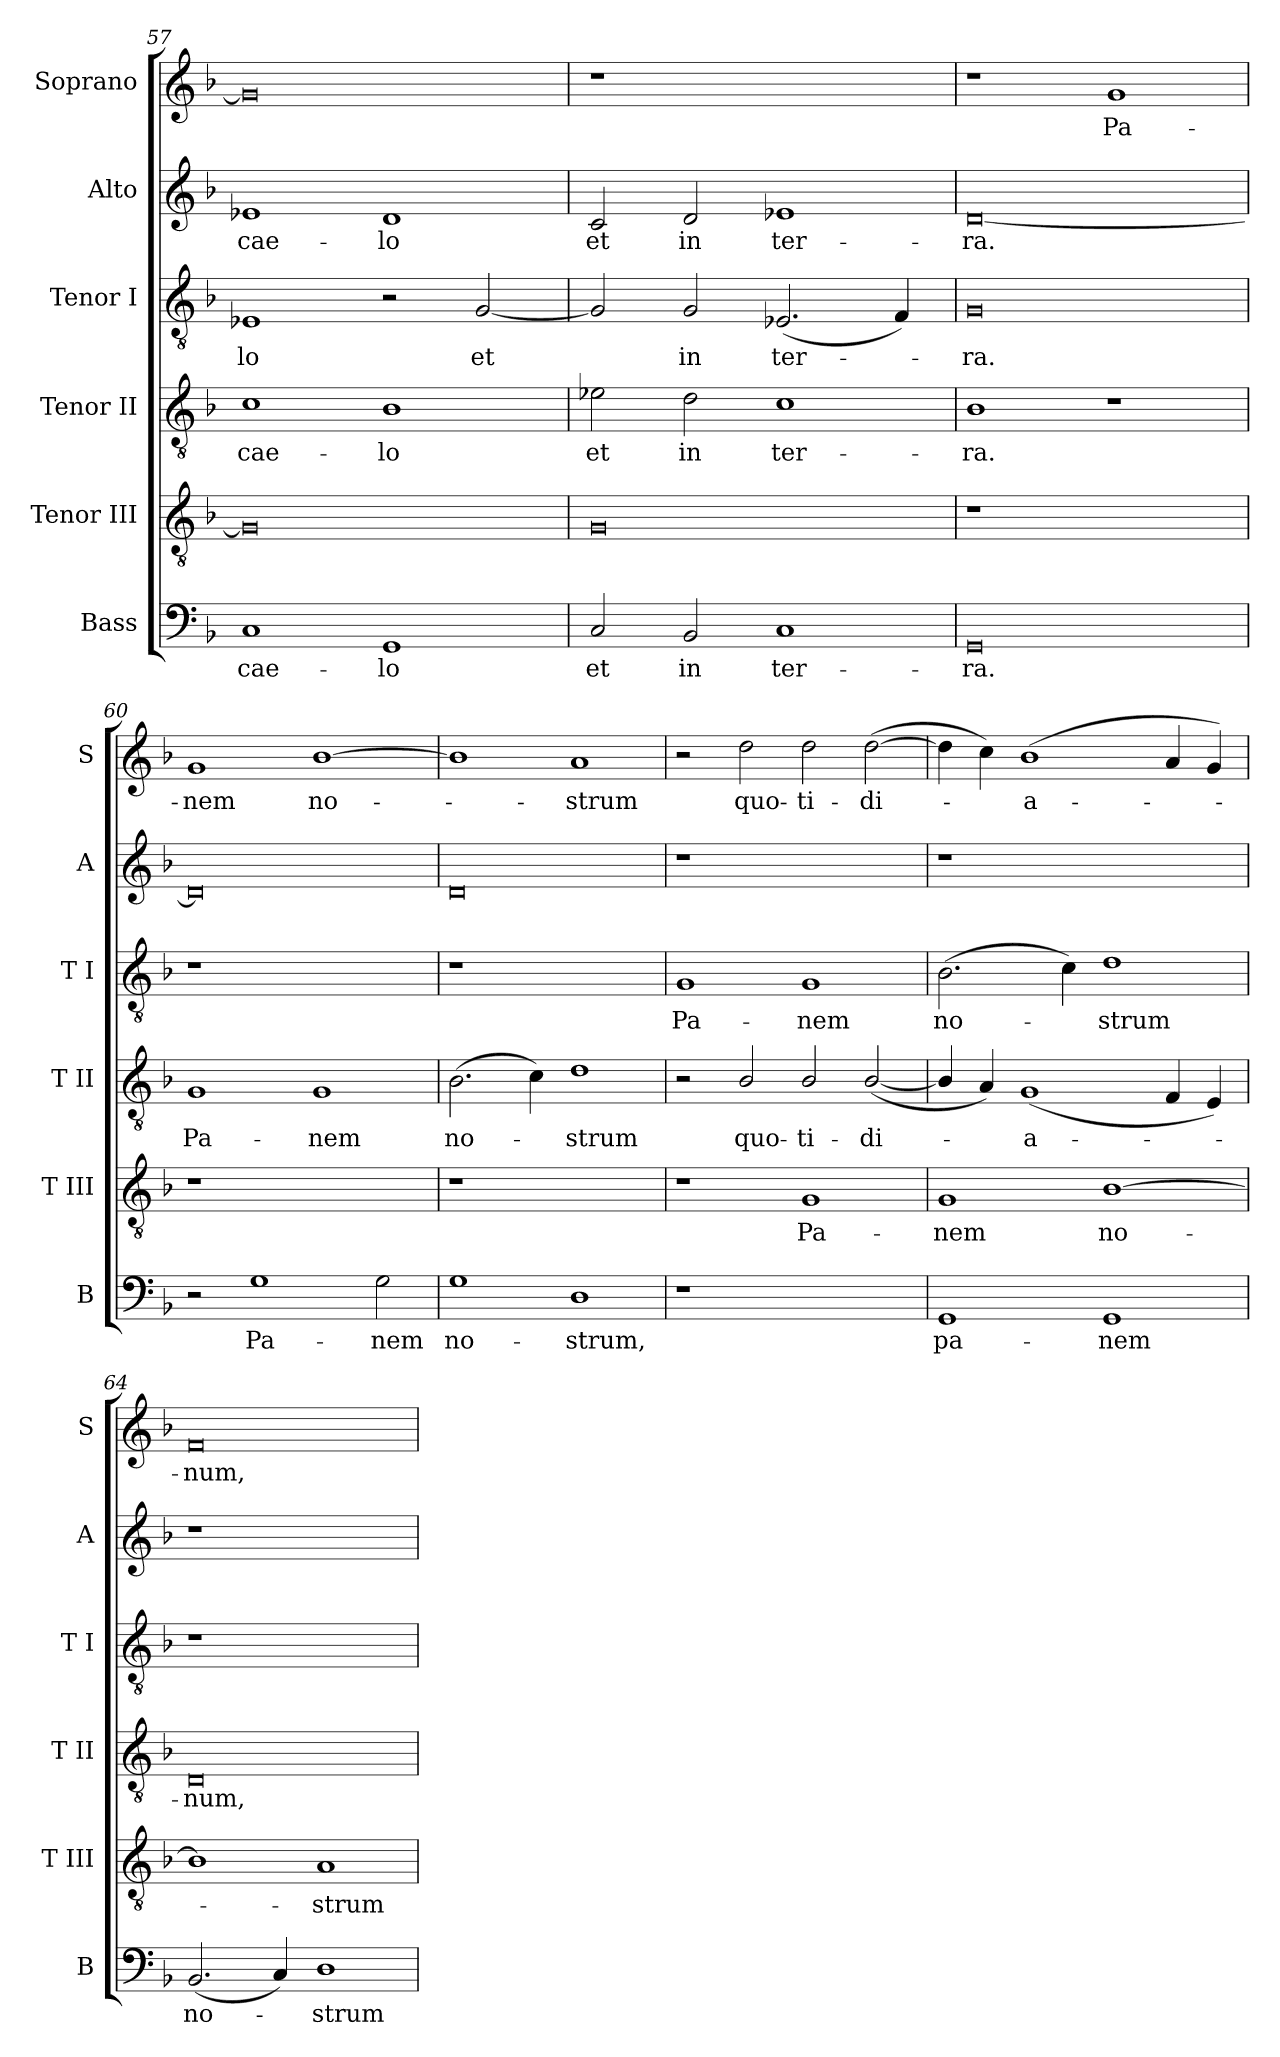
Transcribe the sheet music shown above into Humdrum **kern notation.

**kern	**text	**kern	**text	**kern	**text	**kern	**text	**kern	**text	**kern	**text
*part6	*part6	*part5	*part5	*part4	*part4	*part3	*part3	*part2	*part2	*part1	*part1
*staff6	*staff6	*staff5	*staff5	*staff4	*staff4	*staff3	*staff3	*staff2	*staff2	*staff1	*staff1
*I"Bass	*	*I"Tenor III	*	*I"Tenor II	*	*I"Tenor I	*	*I"Alto	*	*I"Soprano	*
*I'B	*	*I'T III	*	*I'T II	*	*I'T I	*	*I'A	*	*I'S	*
*clefF4	*	*clefGv2	*	*clefGv2	*	*clefGv2	*	*clefG2	*	*clefG2	*
*k[b-]	*	*k[b-]	*	*k[b-]	*	*k[b-]	*	*k[b-]	*	*k[b-]	*
*F:	*	*F:	*	*F:	*	*F:	*	*F:	*	*F:	*
=57	=57	=57	=57	=57	=57	=57	=57	=57	=57	=57	=57
!	!LO:LY:b	!	!	!	!LO:LY:b	!	!LO:LY:b	!	!LO:LY:b	!	!
1C	cae-	0G]	.	1c	cae-	1E-X	-lo	1e-X	cae-	0g]	.
!	!LO:LY:b	!	!	!	!LO:LY:b	!	!	!	!LO:LY:b	!	!
1GG	-lo	.	.	1B-	-lo	2r	.	1d	-lo	.	.
!	!	!	!	!	!	!	!LO:LY:b	!	!	!	!
.	.	.	.	.	.	[2G/	et	.	.	.	.
=58	=58	=58	=58	=58	=58	=58	=58	=58	=58	=58	=58
!	!LO:LY:b	!	!	!	!LO:LY:b	!	!	!	!LO:LY:b	!	!
2C/	et	0G	.	2e-X\	et	2G/]	.	2c/	et	1r	.
!	!LO:LY:b	!	!	!	!LO:LY:b	!	!LO:LY:b	!	!LO:LY:b	!	!
2BB-/	in	.	.	2d\	in	2G/	in	2d/	in	.	.
!	!LO:LY:b	!	!	!	!LO:LY:b	!	!LO:LY:b	!	!LO:LY:b	!	!
1C	ter-	.	.	1c	ter-	(<2.E-X/	ter-	1e-X	ter-	1ryy	.
.	.	.	.	.	.	4F/)	.	.	.	.	.
=59	=59	=59	=59	=59	=59	=59	=59	=59	=59	=59	=59
!	!LO:LY:b	!	!	!	!LO:LY:b	!	!LO:LY:b	!	!LO:LY:b	!	!
0GG	-ra.	1r	.	1B-	-ra.	0G	ra.	[0d	-ra.	1r	.
!	!	!	!	!	!	!	!	!	!	!	!LO:LY:b
.	.	1ryy	.	1r	.	.	.	.	.	1g	Pa-
=60	=60	=60	=60	=60	=60	=60	=60	=60	=60	=60	=60
!	!	!	!	!	!LO:LY:b	!	!	!	!	!	!LO:LY:b
2r	.	1r	.	1G	Pa-	1r	.	0d]	.	1g	-nem
!	!LO:LY:b	!	!	!	!	!	!	!	!	!	!
1G	Pa-	.	.	.	.	.	.	.	.	.	.
!	!	!	!	!	!LO:LY:b	!	!	!	!	!	!LO:LY:b
.	.	1ryy	.	1G	-nem	1ryy	.	.	.	[1b-	no-
!	!LO:LY:b	!	!	!	!	!	!	!	!	!	!
2G\	-nem	.	.	.	.	.	.	.	.	.	.
!!LO:LB:g=z
=61	=61	=61	=61	=61	=61	=61	=61	=61	=61	=61	=61
!	!LO:LY:b	!	!	!	!LO:LY:b	!	!	!	!	!	!
1G	no-	1r	.	(>2.B-\	no-	1r	.	0d	.	1b-]	.
.	.	.	.	4c\)	.	.	.	.	.	.	.
!	!LO:LY:b	!	!	!	!LO:LY:b	!	!	!	!	!	!LO:LY:b
1D	-strum,	1ryy	.	1d	strum	1ryy	.	.	.	1a	strum
!!LO:PB:g=z
=62	=62	=62	=62	=62	=62	=62	=62	=62	=62	=62	=62
!	!	!	!	!	!	!	!LO:LY:b	!	!	!	!
1r	.	1r	.	2r	.	1G	Pa-	1r	.	2r	.
!	!	!	!	!	!LO:LY:b	!	!	!	!	!	!LO:LY:b
.	.	.	.	2B-/	quo-	.	.	.	.	2dd\	quo-
!	!	!	!LO:LY:b	!	!LO:LY:b	!	!LO:LY:b	!	!	!	!LO:LY:b
1ryy	.	1G	Pa-	2B-/	-ti-	1G	-nem	1ryy	.	2dd\	-ti-
!	!	!	!	!	!LO:LY:b	!	!	!	!	!	!LO:LY:b
.	.	.	.	(<[2B-/	-di-	.	.	.	.	(>[2dd\	-di-
=63	=63	=63	=63	=63	=63	=63	=63	=63	=63	=63	=63
!	!LO:LY:b	!	!LO:LY:b	!	!	!	!LO:LY:b	!	!	!	!
1GG	pa-	1G	-nem	4B-/]	.	(>2.B-\	no-	1r	.	4dd\]	.
.	.	.	.	4A/)	.	.	.	.	.	4cc\)	.
!	!	!	!	!	!LO:LY:b	!	!	!	!	!	!LO:LY:b
.	.	.	.	(<1G	a-	.	.	.	.	(<1b-	a-
.	.	.	.	.	.	4c\)	.	.	.	.	.
!	!LO:LY:b	!	!LO:LY:b	!	!	!	!LO:LY:b	!	!	!	!
1GG	-nem	[1B-	no-	.	.	1d	strum	1ryy	.	.	.
.	.	.	.	4F/	.	.	.	.	.	4a/	.
.	.	.	.	4E/)	.	.	.	.	.	4g/)	.
=64	=64	=64	=64	=64	=64	=64	=64	=64	=64	=64	=64
!	!LO:LY:b	!	!	!	!LO:LY:b	!	!	!	!	!	!LO:LY:b
(<2.BB-/	no-	1B-]	.	0D	num,	1r	.	1r	.	0f	num,
4C/)	.	.	.	.	.	.	.	.	.	.	.
!	!LO:LY:b	!	!LO:LY:b	!	!	!	!	!	!	!	!
1D	strum	1A	strum	.	.	1ryy	.	1ryy	.	.	.
=	=	=	=	=	=	=	=	=	=	=	=
*-	*-	*-	*-	*-	*-	*-	*-	*-	*-	*-	*-
